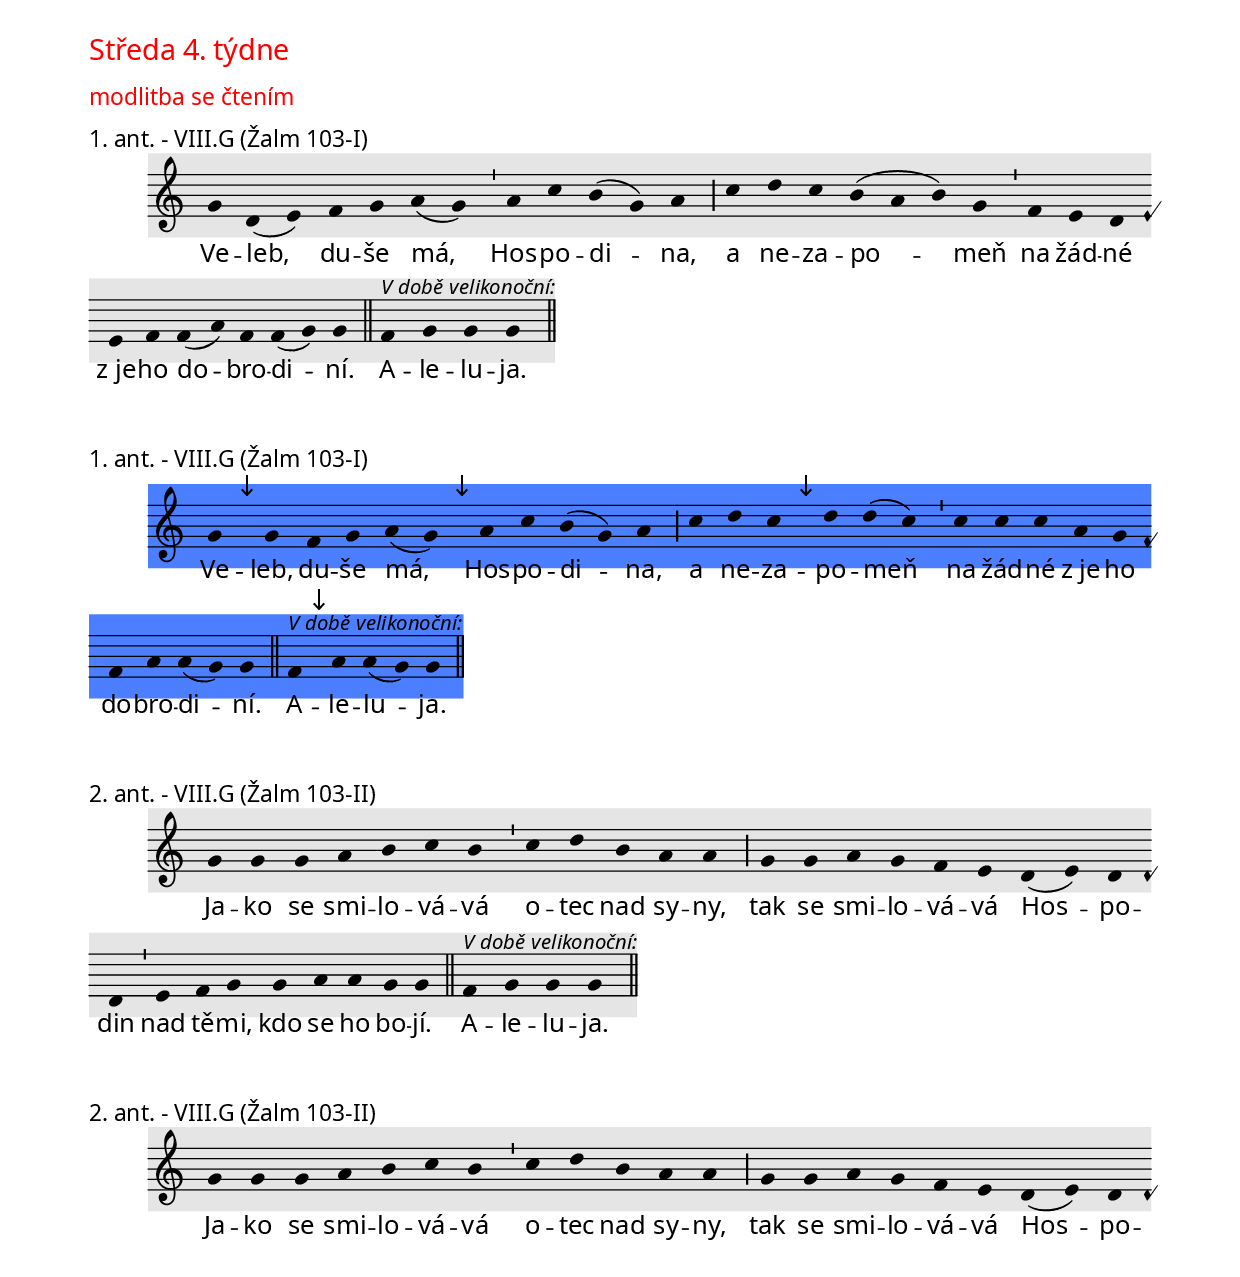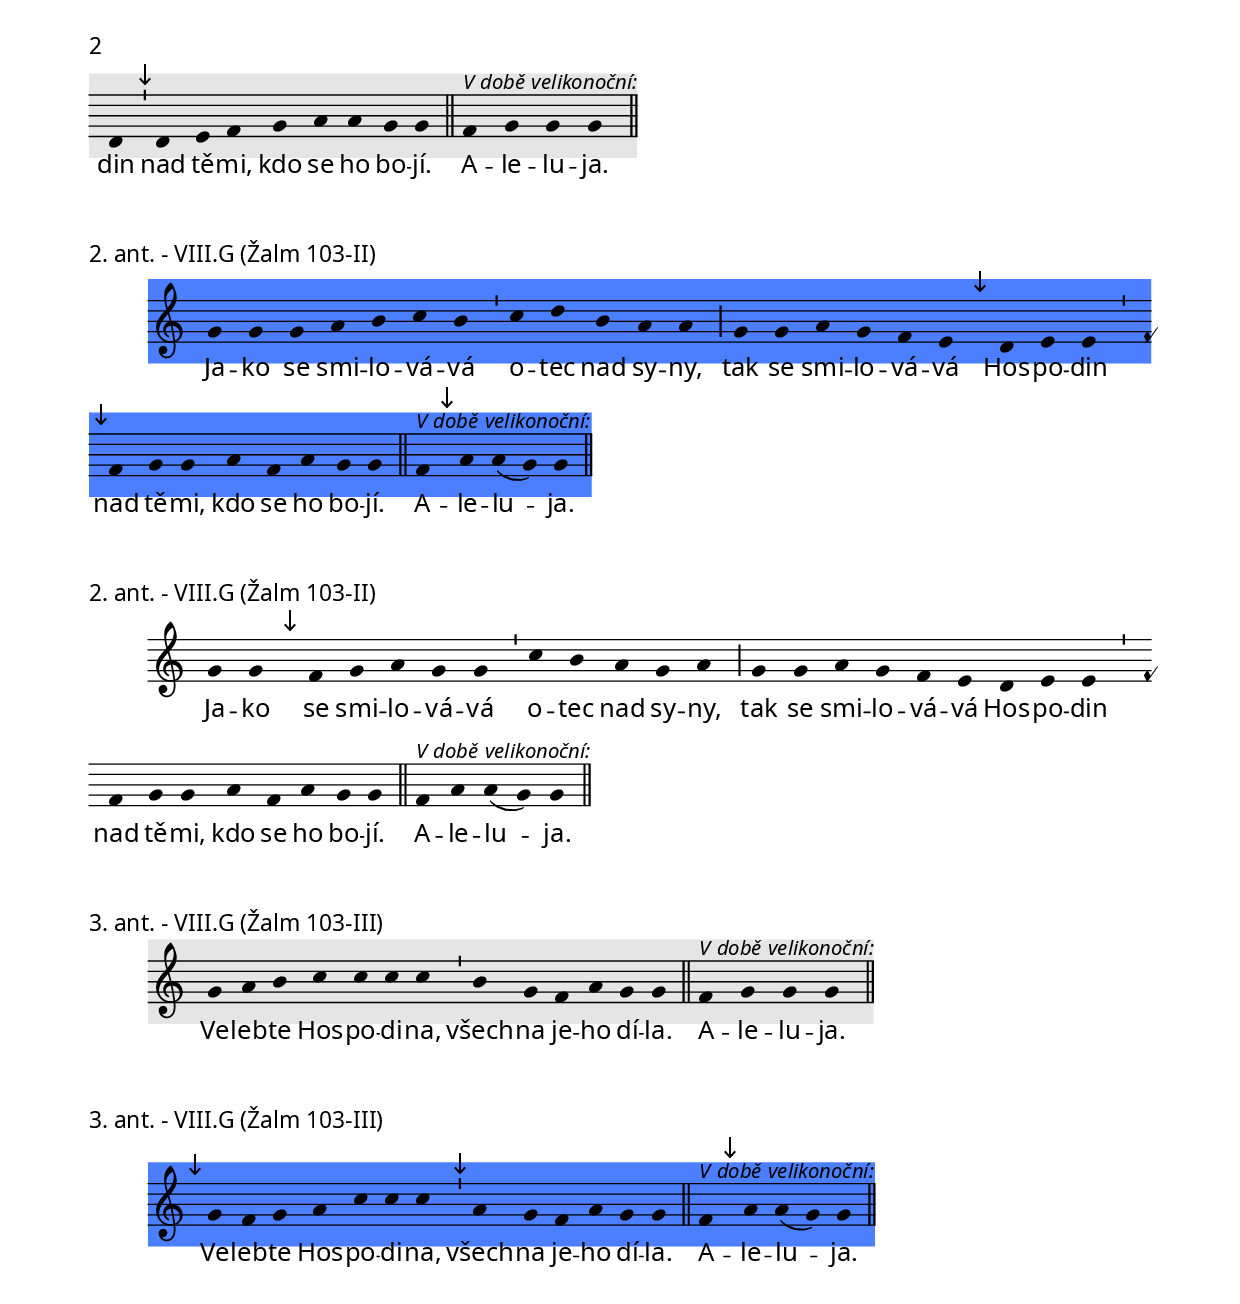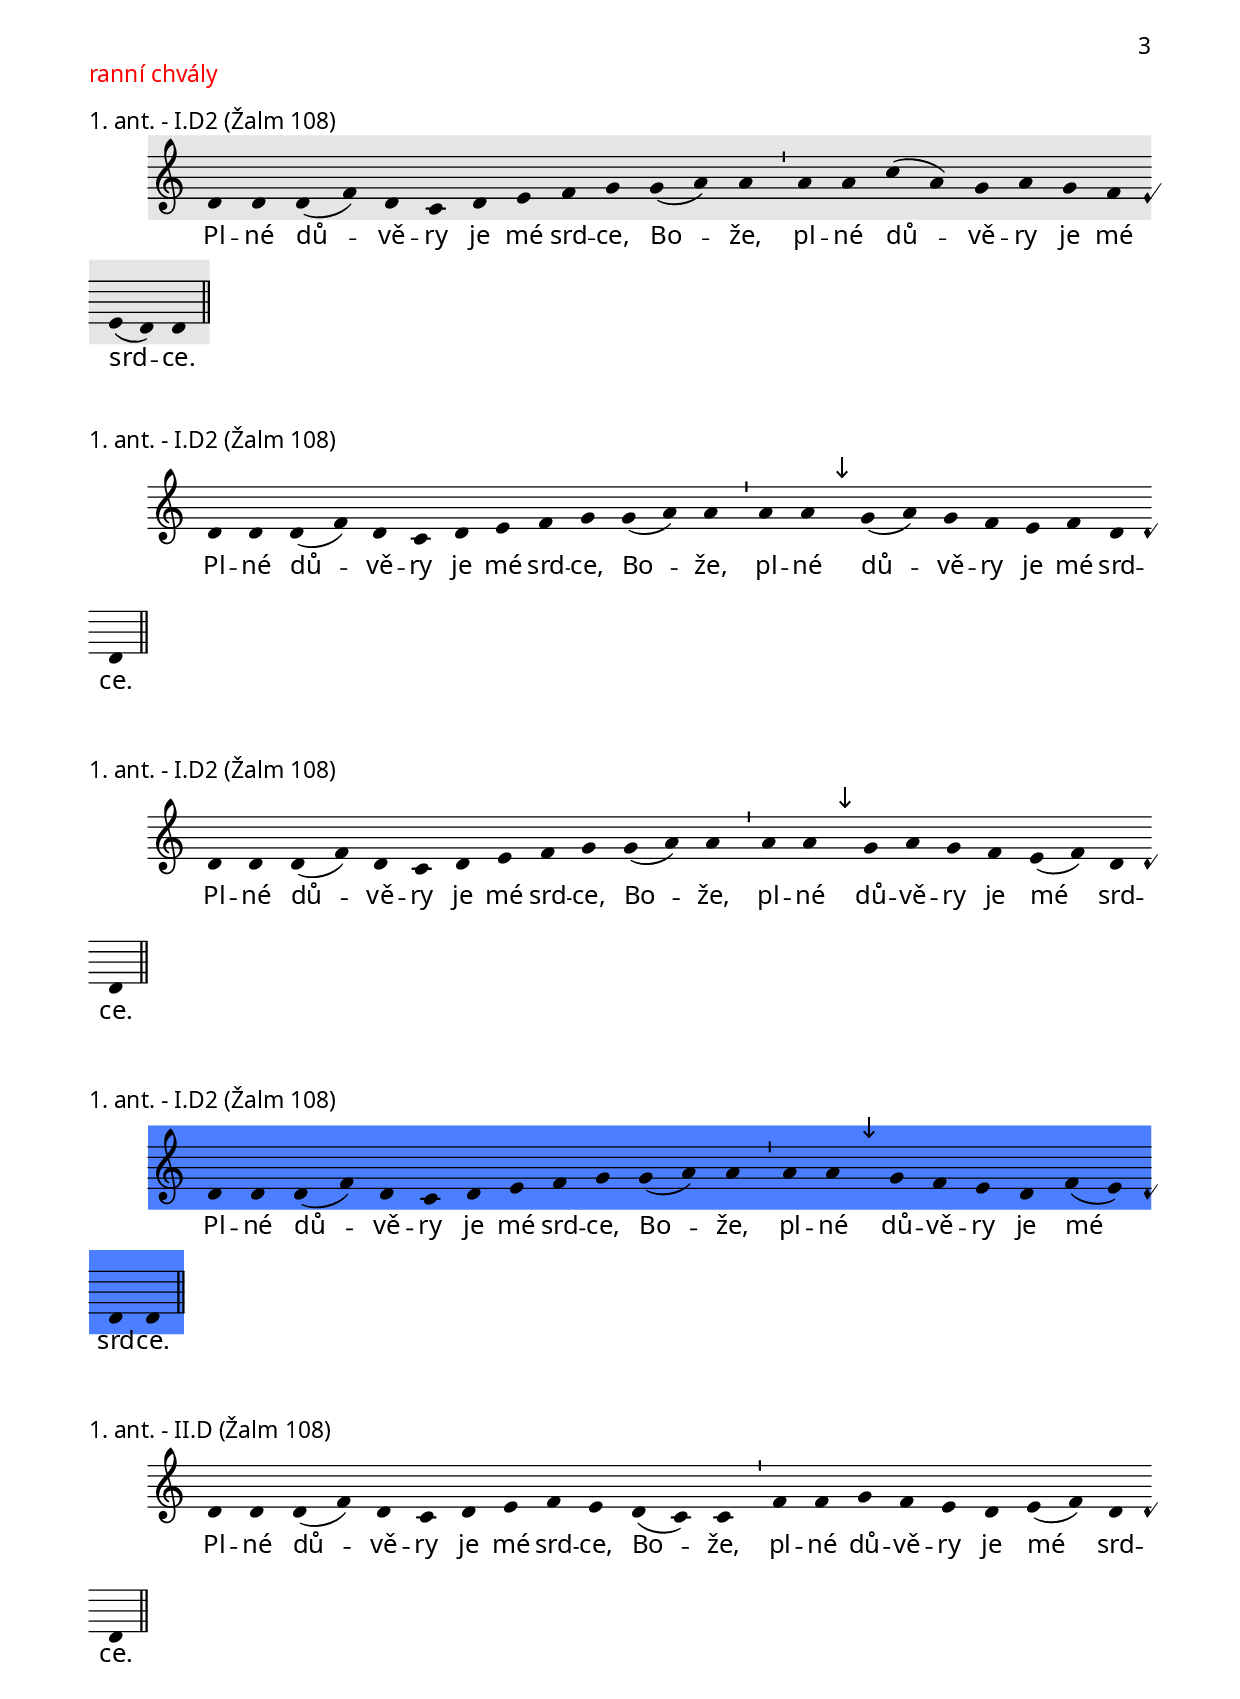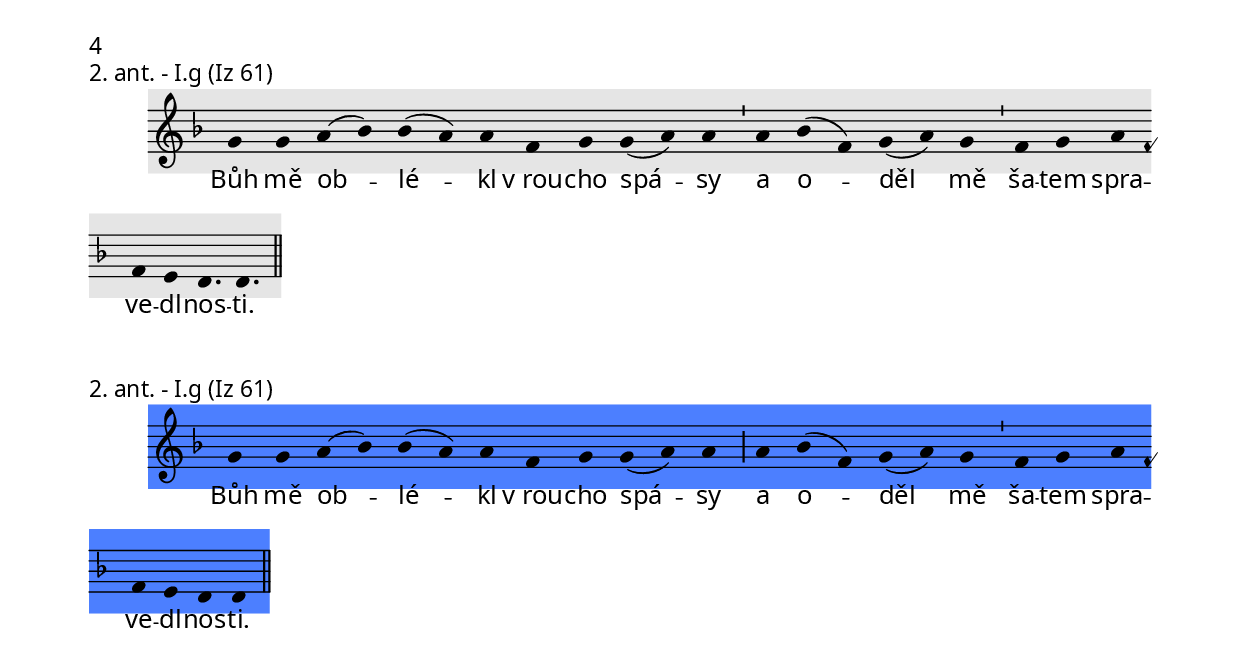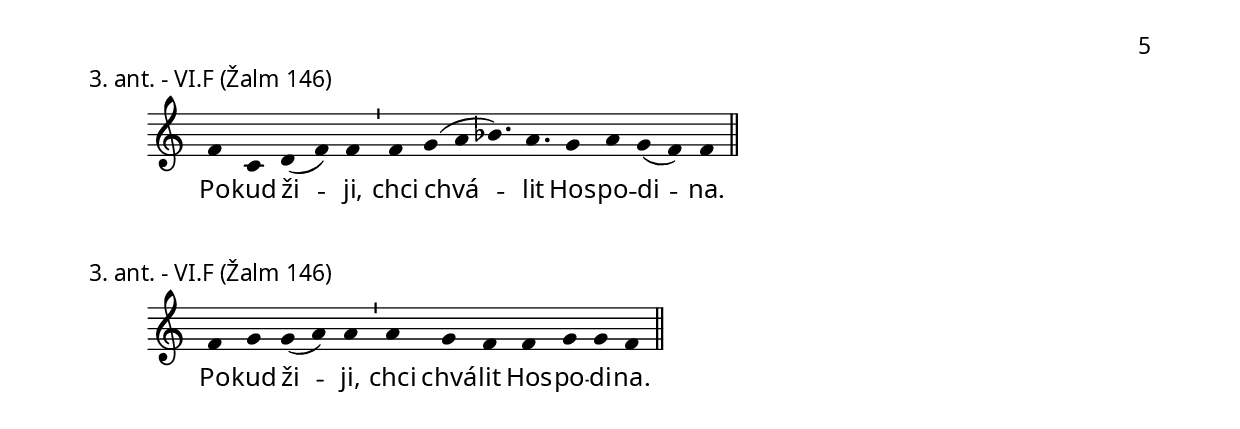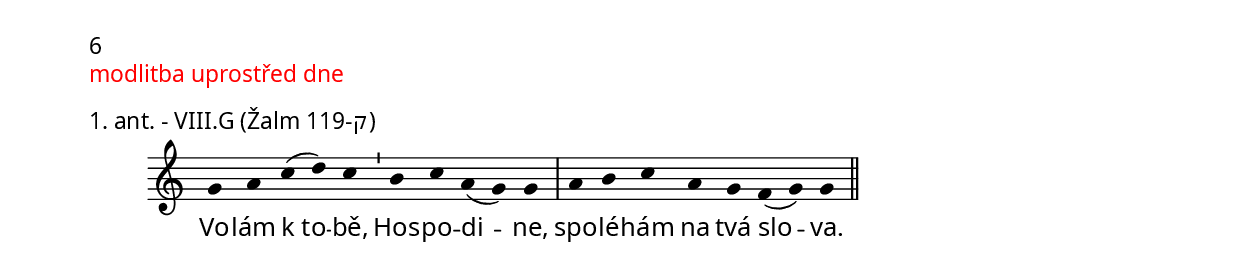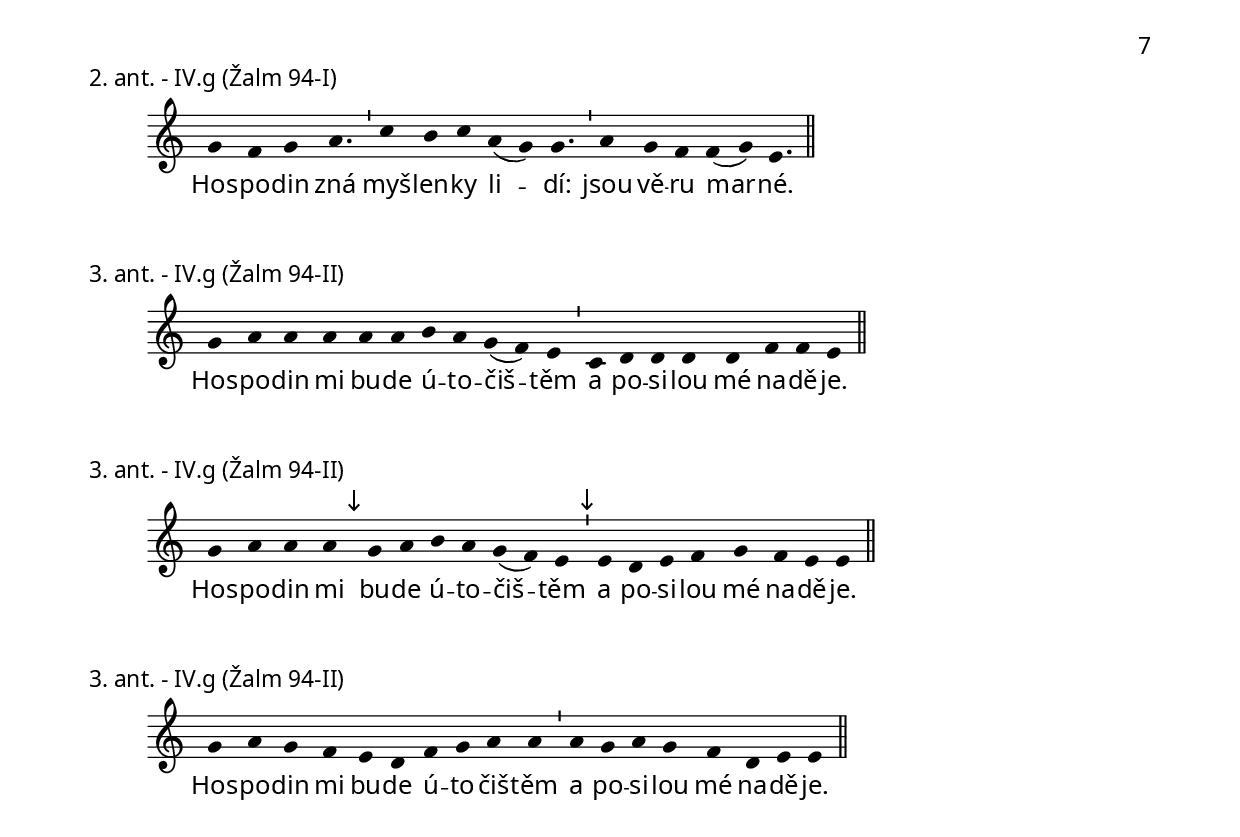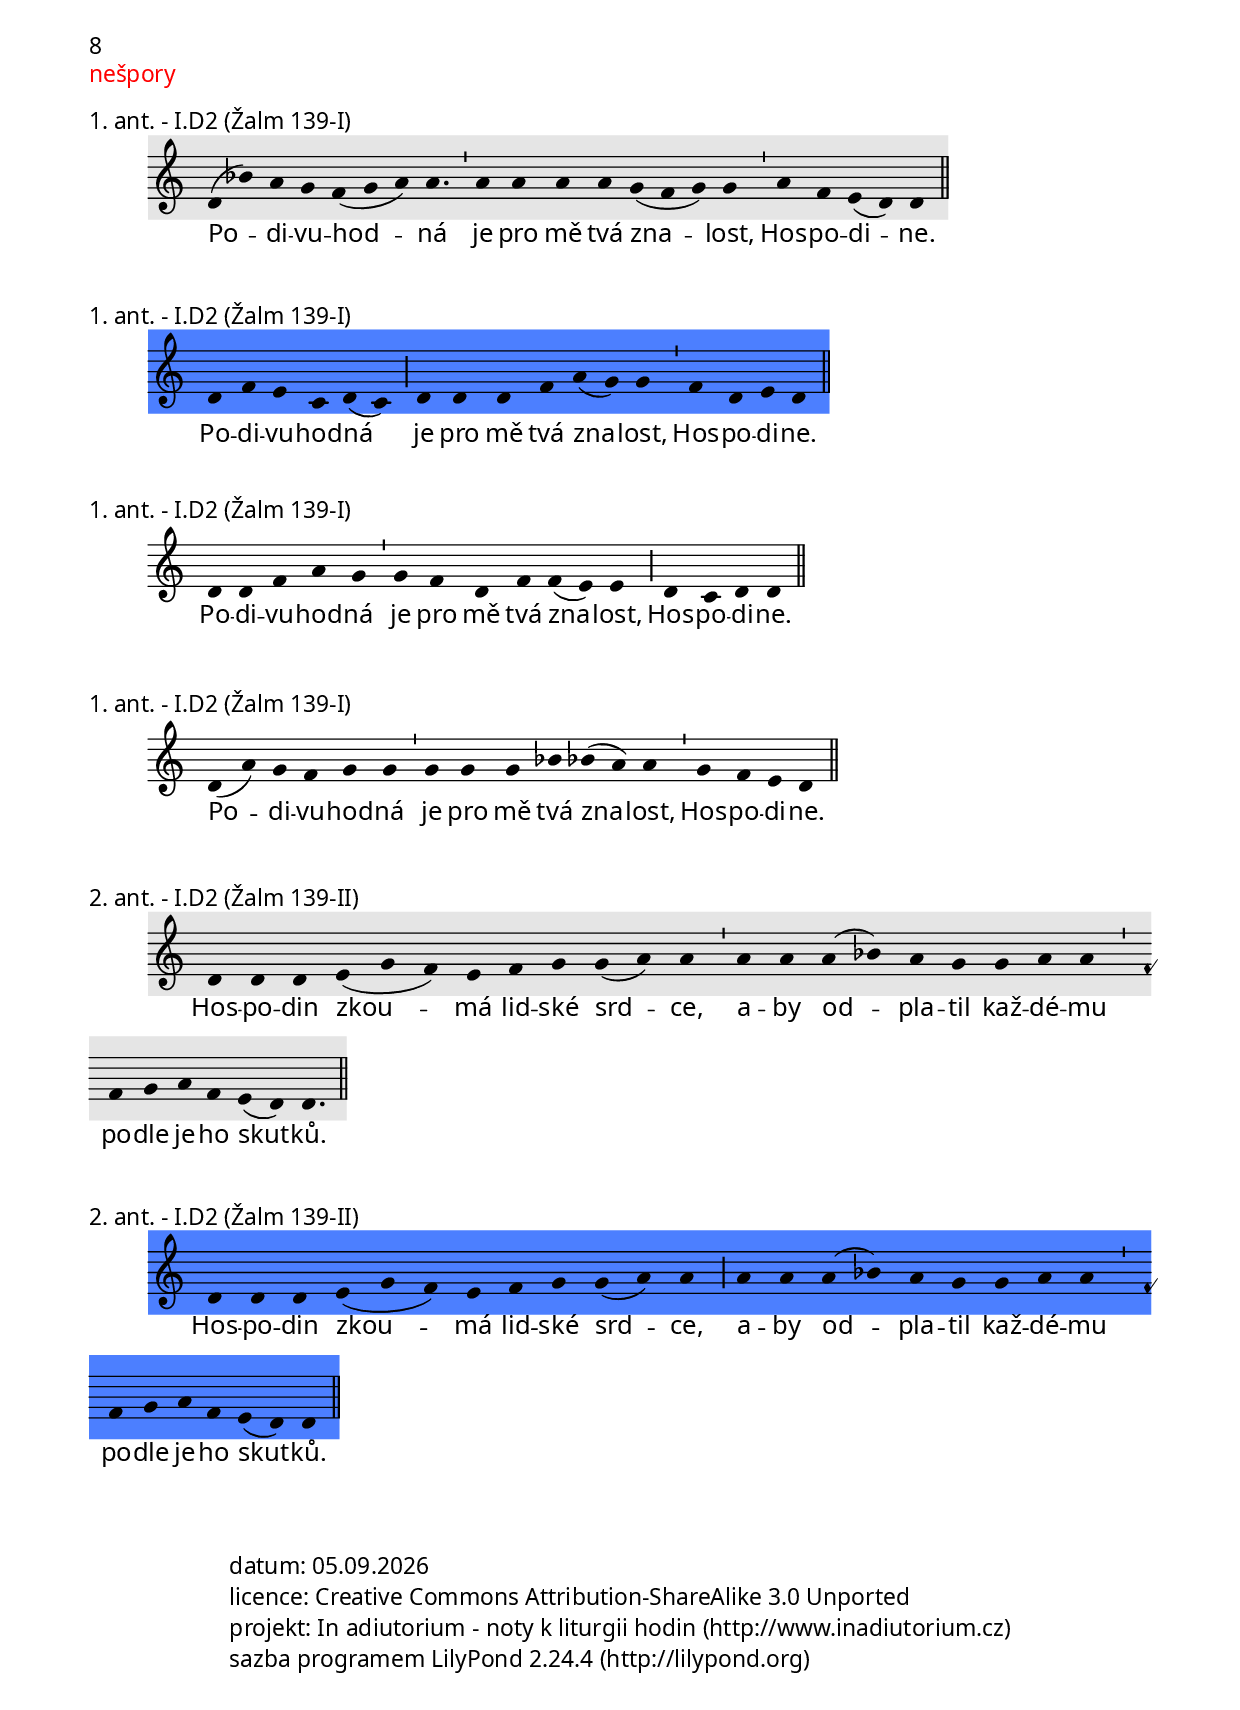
\include "../spolecne.ly"

\markup {\nadpisDen {Středa 4. týdne}}

% \markup {\nadpisHodinka {"invitatorium"}}

% \score { \tIIstredaInvitatorium }

\markup {\nadpisHodinka {"modlitba se čtením"}}

\score {
  \relative c'' {
    \zvyraznovacSedy
    \choralniRezim
    g4 d( e) f g a( g) \barMin a c b( g) a \barMaior
    c d c b( a b) g \barMin f e d e f f( a) f f( g) g \barFinalis

    f^\rubrVelikAleluja g g g \barFinalis
  }
  \addlyrics {
    Ve -- leb, du -- še má, Hos -- po -- di -- na,
    a ne -- za -- po -- meň na žád -- né z_je -- ho do -- bro -- di -- ní.

    A -- le -- lu -- ja.
  }
  \header {
    quid = "1. ant."
    modus = "VIII"
    differentia = "G"
    psalmus = "Žalm 103-I"
    id = "cte-ant1"
    piece = \markup {\sestavTitulek}
  }
}

\score {
  \relative c'' {
    \zvyraznovacModry
    \choralniRezim
    g4 \mark\sipka g f g a( g) \mark\sipka a c b( g) a \barMaior
    c d c \mark\sipka d d( c) \barMin
    c c c a g f a a( g) g \barFinalis

    f^\rubrVelikAleluja \mark\sipka a a( g) g \barFinalis
  }
  \addlyrics {
    Ve -- leb, du -- še má, Hos -- po -- di -- na,
    a ne -- za -- po -- meň
    na žád -- né z_je -- ho do -- bro -- di -- ní.

    A -- le -- lu -- ja.
  }
  \header {
    quid = "1. ant."
    modus = "VIII"
    differentia = "G"
    psalmus = "Žalm 103-I"
    id = "cte-ant1"
    piece = \markup {\sestavTitulek}
  }
}

\score {
  \relative c'' {
    \zvyraznovacSedy
    \choralniRezim
    g g g a b c b \barMin c d b a a \barMaior
    g g a g f e d( e) d d \barMin
    e f g g a a g g \barFinalis

    f^\rubrVelikAleluja g g g \barFinalis
  }
  \addlyrics {
    Ja -- ko se smi -- lo -- vá -- vá o -- tec nad sy -- ny,
    tak se smi -- lo -- vá -- vá Hos -- po -- din
    nad tě -- mi, kdo se ho bo -- jí.

    A -- le -- lu -- ja.
  }
  \header {
    quid = "2. ant."
    modus = "VIII"
    differentia = "G"
    psalmus = "Žalm 103-II"
    placet = "_nad těmi_ snad lépe d e f"
    id = "cte-ant2"
    piece = \markup {\sestavTitulek}
  }
}

\score {
  \relative c'' {
    \zvyraznovacSedy
    \choralniRezim
    g g g a b c b \barMin c d b a a \barMaior
    g g a g f e d( e) d d \barMin
    \mark\sipka d e f g a a g g \barFinalis

    f^\rubrVelikAleluja g g g \barFinalis
  }
  \addlyrics {
    Ja -- ko se smi -- lo -- vá -- vá o -- tec nad sy -- ny,
    tak se smi -- lo -- vá -- vá Hos -- po -- din
    nad tě -- mi, kdo se ho bo -- jí.

    A -- le -- lu -- ja.
  }
  \header {
    quid = "2. ant."
    modus = "VIII"
    differentia = "G"
    psalmus = "Žalm 103-II"
    id = "cte-ant2"
    piece = \markup {\sestavTitulek}
  }
}

\score {
  \relative c'' {
    \zvyraznovacModry
    \choralniRezim
    g g g a b c b \barMin c d b a a \barMaior
    g g a g f e \mark\sipka d e e \barMin
    \mark\sipka f g g a f a g g \barFinalis

    f^\rubrVelikAleluja \mark\sipka a a( g) g \barFinalis
  }
  \addlyrics {
    Ja -- ko se smi -- lo -- vá -- vá o -- tec nad sy -- ny,
    tak se smi -- lo -- vá -- vá Hos -- po -- din
    nad tě -- mi, kdo se ho bo -- jí.

    A -- le -- lu -- ja.
  }
  \header {
    quid = "2. ant."
    modus = "VIII"
    differentia = "G"
    psalmus = "Žalm 103-II"
    id = "cte-ant2"
    piece = \markup {\sestavTitulek}
  }
}

\score {
  \relative c'' {
    \choralniRezim
    g g \mark\sipka f g a g g \barMin c b a g a \barMaior
    g g a g f e d e e \barMin
    f g g a f a g g \barFinalis

    f^\rubrVelikAleluja a a( g) g \barFinalis
  }
  \addlyrics {
    Ja -- ko se smi -- lo -- vá -- vá o -- tec nad sy -- ny,
    tak se smi -- lo -- vá -- vá Hos -- po -- din
    nad tě -- mi, kdo se ho bo -- jí.

    A -- le -- lu -- ja.
  }
  \header {
    quid = "2. ant."
    modus = "VIII"
    differentia = "G"
    psalmus = "Žalm 103-II"
    id = "cte-ant2"
    piece = \markup {\sestavTitulek}
  }
}

\score {
  \relative c'' {
    \zvyraznovacSedy
    \choralniRezim
    g4 a b c c c c \barMin
    b g f a g g \barFinalis

    f^\rubrVelikAleluja g g g \barFinalis
  }
  \addlyrics {
    Ve -- leb -- te Hos -- po -- di -- na,
    všech -- na je -- ho dí -- la.

    A -- le -- lu -- ja.
  }
  \header {
    quid = "3. ant."
    modus = "VIII"
    differentia = "G"
    psalmus = "Žalm 103-III"
    id = "cte-ant3"
    piece = \markup {\sestavTitulek}
  }
}

\score {
  \relative c'' {
    \zvyraznovacModry
    \choralniRezim
    \mark\sipka g4 f g a c c c \barMin
    \mark\sipka a g f a g g \barFinalis

    f^\rubrVelikAleluja \mark\sipka a a( g) g \barFinalis
  }
  \addlyrics {
    Ve -- leb -- te Hos -- po -- di -- na,
    všech -- na je -- ho dí -- la.

    A -- le -- lu -- ja.
  }
  \header {
    quid = "3. ant."
    modus = "VIII"
    differentia = "G"
    psalmus = "Žalm 103-III"
    id = "cte-ant3"
    piece = \markup {\sestavTitulek}
  }
}

\pageBreak

\markup {\nadpisHodinka {"ranní chvály"}}

\score {
  \relative c' {
    \zvyraznovacSedy
    \choralniRezim
    d4 d d( f) d c d e f g g( a) a \barMin
    a a c( a) g a g f e( d) d \barFinalis
  }
  \addlyrics {
    Pl -- né dů -- vě -- ry je mé srd -- ce, Bo -- že,
    pl -- né dů -- vě -- ry je mé srd -- ce.
  }
  \header {
    quid = "1. ant."
    modus = "I"
    differentia = "D2"
    psalmus = "Žalm 108"
    placet = "rytmus i melodie _důvěry_ (navíc zdvojeno) jsou jaksi nepřirozené a nelibé"
    id = "rch-ant1"
    piece = \markup {\sestavTitulek}
  }
}

\score {
  \relative c' {
    \choralniRezim
    d4 d d( f) d c d e f g g( a) a \barMin
    a a \mark\sipka g( a) g f e f d d \barFinalis
  }
  \addlyrics {
    Pl -- né dů -- vě -- ry je mé srd -- ce, Bo -- že,
    pl -- né dů -- vě -- ry je mé srd -- ce.
  }
  \header {
    quid = "1. ant."
    modus = "I"
    differentia = "D2"
    psalmus = "Žalm 108"
    id = "rch-ant1"
    piece = \markup {\sestavTitulek}
  }
}

\score {
  \relative c' {
    \choralniRezim
    d4 d d( f) d c d e f g g( a) a \barMin
    a a \mark\sipka g a g f e( f) d d \barFinalis
  }
  \addlyrics {
    Pl -- né dů -- vě -- ry je mé srd -- ce, Bo -- že,
    pl -- né dů -- vě -- ry je mé srd -- ce.
  }
  \header {
    quid = "1. ant."
    modus = "I"
    differentia = "D2"
    psalmus = "Žalm 108"
    id = "rch-ant1"
    piece = \markup {\sestavTitulek}
  }
}

\score {
  \relative c' {
    \zvyraznovacModry
    \choralniRezim
    d4 d d( f) d c d e f g g( a) a \barMin
    a a \mark\sipka g f e d f( e) d d \barFinalis
  }
  \addlyrics {
    Pl -- né dů -- vě -- ry je mé srd -- ce, Bo -- že,
    pl -- né dů -- vě -- ry je mé srd -- ce.
  }
  \header {
    quid = "1. ant."
    modus = "I"
    differentia = "D2"
    psalmus = "Žalm 108"
    id = "rch-ant1"
    piece = \markup {\sestavTitulek}
  }
}

\score {
  \relative c' {
    \choralniRezim
    d4 d d( f) d c d e f e d( c) c \barMin
    f f g f e d e( f) d d \barFinalis
  }
  \addlyrics {
    Pl -- né dů -- vě -- ry je mé srd -- ce, Bo -- že,
    pl -- né dů -- vě -- ry je mé srd -- ce.
  }
  \header {
    quid = "1. ant."
    modus = "II"
    differentia = "D"
    psalmus = "Žalm 108"
    id = "rch-ant1"
    piece = \markup {\sestavTitulek}
  }
}

\pageBreak

\score {
  \relative c'' {
    \zvyraznovacSedy
    \choralniRezim
    \key f \major
    g4 g a( bes) bes( a) a f g g( a) a \barMin
    a bes( f) g( a) g \barMin f g a f e d4. d \barFinalis
  }
  \addlyrics {
    Bůh mě ob -- lé -- kl v_rou -- cho spá -- sy
    a o -- děl mě ša -- tem spra -- ve -- dl -- nos -- ti.
  }
  \header {
    quid = "2. ant."
    modus = "I"
    differentia = "g"
    psalmus = "Iz 61"
    placet = "první divisio udělat maior"
    id = "rch-ant2"
    piece = \markup {\sestavTitulek}
  }
}

\score {
  \relative c'' {
    \zvyraznovacModry
    \choralniRezim
    \key f \major
    g4 g a( bes) bes( a) a f g g( a) a \barMaior
    a bes( f) g( a) g \barMin
    f g a f e d d \barFinalis
  }
  \addlyrics {
    Bůh mě ob -- lé -- kl v_rou -- cho spá -- sy
    a o -- děl mě ša -- tem spra -- ve -- dl -- nos -- ti.
  }
  \header {
    quid = "2. ant."
    modus = "I"
    differentia = "g"
    psalmus = "Iz 61"
    id = "rch-ant2"
    piece = \markup {\sestavTitulek}
  }
}

\pageBreak

\score {
  \relative c' {
    \choralniRezim
    f4 c d( f) f \barMin f g( a bes4.) a g4 a g( f) f \barFinalis
  }
  \addlyrics {
    Po -- kud ži -- ji, chci chvá -- lit Hos -- po -- di -- na.
  }
  \header {
    quid = "3. ant."
    modus = "VI"
    differentia = "F"
    psalmus = "Žalm 146"
    id = "rch-ant3"
    piece = \markup {\sestavTitulek}
  }
}

\score {
  \relative c' {
    \choralniRezim
    f4 g g( a) a \barMin
    a g f f g g f \barFinalis
  }
  \addlyrics {
    Po -- kud ži -- ji,
    chci chvá -- lit Hos -- po -- di -- na.
  }
  \header {
    quid = "3. ant."
    modus = "VI"
    differentia = "F"
    psalmus = "Žalm 146"
    id = "rch-ant3"
    piece = \markup {\sestavTitulek}
  }
}

\pageBreak

% \score { \tIIstredaAntBenedictus }

\markup {\nadpisHodinka {"modlitba uprostřed dne"}}

\score {
  \relative c'' {
    \choralniRezim
    g4 a c( d) c \barMin
    b c a( g) g \barMax
    a b c a g f( g) g \barFinalis
  }
  \addlyrics {
    Vo -- lám k_to -- bě,
    Hos -- po -- di -- ne,
    spo -- lé -- hám na tvá slo -- va.
  }
  \header {
    quid = "1. ant."
    modus = "VIII"
    differentia = "G"
    psalmus = "Žalm 119-ק"
    id = "up-ant1"
    piece = \markup {\sestavTitulek}
  }
}

\pageBreak

\score {
  \relative c'' {
    \choralniRezim
    g4 f g a4. \barMin c4 b c a( g) g4. \barMin a4 g f f( g) e4. \barFinalis
  }
  \addlyrics {
    Hos -- po -- din zná myš -- len -- ky li -- dí: jsou vě -- ru mar -- né.
  }
  \header {
    quid = "2. ant."
    modus = "IV"
    differentia = "g"
    psalmus = "Žalm 94-I"
    id = "up-ant2"
    piece = \markup {\sestavTitulek}
  }
}

\score {
  \relative c'' {
    \choralniRezim
    g4 a a a a a b a g( f) e \barMin c d d d d f f e \barFinalis
  }
  \addlyrics {
    Hos -- po -- din mi bu -- de ú -- to -- čiš -- těm
    a po -- si -- lou mé na -- dě -- je.
  }
  \header {
    quid = "3. ant."
    modus = "IV"
    differentia = "g"
    psalmus = "Žalm 94-II"
    id = "up-ant3"
    piece = \markup {\sestavTitulek}
  }
}

\score {
  \relative c'' {
    \choralniRezim
    g4 a a a \mark\sipka g a b a g( f) e \barMin
    \mark\sipka e d e f g f e e \barFinalis
  }
  \addlyrics {
    Hos -- po -- din mi bu -- de ú -- to -- čiš -- těm
    a po -- si -- lou mé na -- dě -- je.
  }
  \header {
    quid = "3. ant."
    modus = "IV"
    differentia = "g"
    psalmus = "Žalm 94-II"
    id = "up-ant3"
    piece = \markup {\sestavTitulek}
  }
}

\score {
  \relative c'' {
    \choralniRezim
    g4 a g f e d f g a a \barMin
    a g a g f d e e \barFinalis
  }
  \addlyrics {
    Hos -- po -- din mi bu -- de ú -- to -- čiš -- těm
    a po -- si -- lou mé na -- dě -- je.
  }
  \header {
    quid = "3. ant."
    modus = "IV"
    differentia = "g"
    psalmus = "Žalm 94-II"
    id = "up-ant3"
    piece = \markup {\sestavTitulek}
  }
}

\pageBreak

\markup {\nadpisHodinka {"nešpory"}}

\score {
  \relative c' {
    \zvyraznovacSedy
    \choralniRezim
    d4( bes') a g f( g a) a4. \barMin a4 a a a g( f g) g \barMin
    a f e( d) d \barFinalis
  }
  \addlyrics {
    Po -- di -- vu -- hod -- ná je pro mě tvá zna -- lost, Hos -- po -- di -- ne.
  }
  \header {
    quid = "1. ant."
    modus = "I"
    differentia = "D2"
    psalmus = "Žalm 139-I"
    placet = "první slabika se relativně špatně zpívá, zní divně;
    navíc neznám žádnou tradiční antifonu, která by takto začínala;
    jinak mám tuto antifonu rád, což ale nikterak neznamená, že je dobrá"
    id = "ne-ant1"
    piece = \markup {\sestavTitulek}
  }
}

\score {
  \relative c' {
    \zvyraznovacModry
    \choralniRezim
    d4 f e c d( c) \barMaior
    d d d f a( g) g \barMin
    f d e d \barFinalis
  }
  \addlyrics {
    Po -- di -- vu -- hod -- ná
    je pro mě tvá zna -- lost,
    Hos -- po -- di -- ne.
  }
  \header {
    quid = "1. ant."
    modus = "I"
    differentia = "D2"
    psalmus = "Žalm 139-I"
    id = "ne-ant1"
    piece = \markup {\sestavTitulek}
  }
}

\score {
  \relative c' {
    \choralniRezim
    d4 d f a g \barMin
    g f d f f( e) e \barMaior
    d c d d \barFinalis
  }
  \addlyrics {
    Po -- di -- vu -- hod -- ná
    je pro mě tvá zna -- lost,
    Hos -- po -- di -- ne.
  }
  \header {
    quid = "1. ant."
    modus = "I"
    differentia = "D2"
    psalmus = "Žalm 139-I"
    id = "ne-ant1"
    piece = \markup {\sestavTitulek}
  }
}

\score {
  \relative c' {
    \choralniRezim
    d4( a') g f g g \barMin
    g g g bes bes( a) a \barMin
    g f e d \barFinalis
  }
  \addlyrics {
    Po -- di -- vu -- hod -- ná
    je pro mě tvá zna -- lost,
    Hos -- po -- di -- ne.
  }
  \header {
    quid = "1. ant."
    modus = "I"
    differentia = "D2"
    psalmus = "Žalm 139-I"
    id = "ne-ant1"
    piece = \markup {\sestavTitulek}
  }
}

\score {
  \relative c' {
    \zvyraznovacSedy
    \choralniRezim
    d4 d d e( g f) e f g g( a) a \barMin
    a a a( bes) a g g a a \barMin f g a f e( d) d4. \barFinalis
  }
  \addlyrics {
    Hos -- po -- din zkou -- má lid -- ské srd -- ce,
    a -- by od -- pla -- til kaž -- dé -- mu po -- dle je -- ho skut -- ků.
  }
  \header {
    quid = "2. ant."
    modus = "I"
    differentia = "D2"
    psalmus = "Žalm 139-II"
    id = "ne-ant2"
    piece = \markup {\sestavTitulek}
  }
}

\score {
  \relative c' {
    \zvyraznovacModry
    \choralniRezim
    d4 d d e( g f) e f g g( a) a \barMaior
    a a a( bes) a g g a a \barMin f g a f e( d) d \barFinalis
  }
  \addlyrics {
    Hos -- po -- din zkou -- má lid -- ské srd -- ce,
    a -- by od -- pla -- til kaž -- dé -- mu po -- dle je -- ho skut -- ků.
  }
  \header {
    quid = "2. ant."
    modus = "I"
    differentia = "D2"
    psalmus = "Žalm 139-II"
    id = "ne-ant2"
    piece = \markup {\sestavTitulek}
  }
}

% \score { \tIIstredaNespAntIII }

% \score { \tIIstredaAntMagnificat }